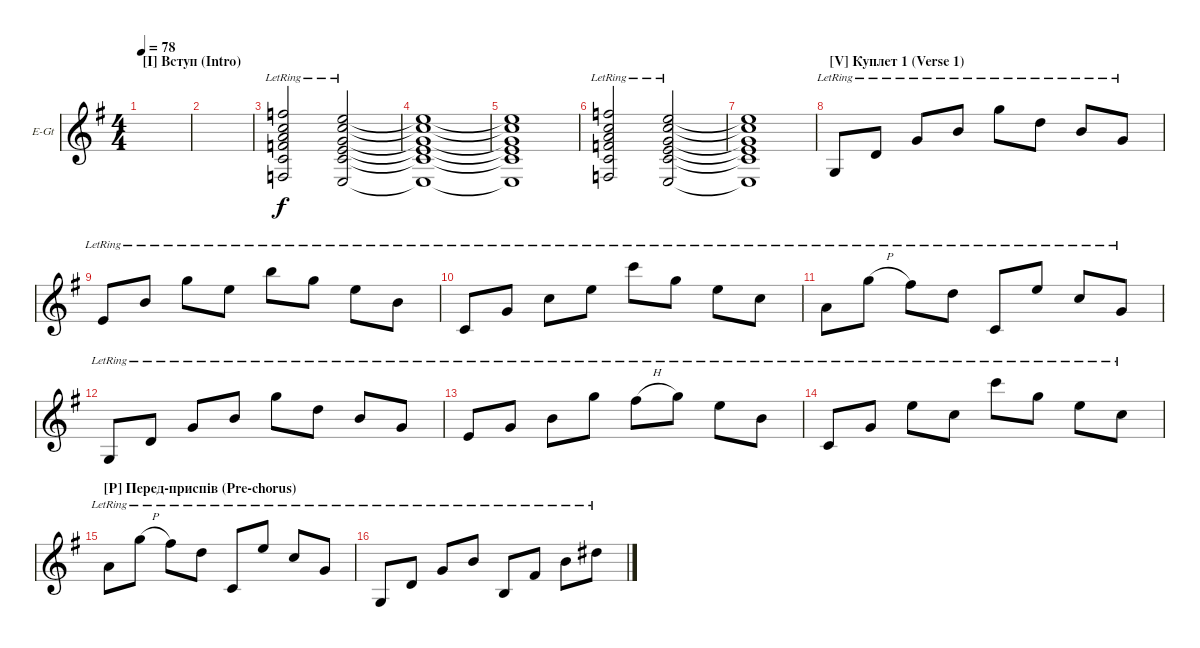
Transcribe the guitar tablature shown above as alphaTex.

\defaultSystemsLayout 4
\bracketExtendMode groupsimilarinstruments
\firstSystemTrackNameOrientation horizontal
\otherSystemsTrackNameOrientation horizontal
\track ("Electric Guitar (Billy Rankin)" "E-Gt") {instrument electricguitarclean}
\staff {score}
\tuning (E4 B3 G3 D3 A2 E2)
\ts (4 4)
\section ("I" "Вступ (Intro)")
\tempo 78
\clef g2
\ks eminor
|
|
(1.6{lr} 3.5{lr} 3.4{lr} 2.3{lr} 1.2{lr} 1.1{lr}).2 (0.6{lr} 3.5{lr} 2.4{lr} 0.3{lr} 1.2{lr} 0.1{lr}).2 |
(0.6{t} 3.5{t} 2.4{t} 0.3{t} 1.2{t} 0.1{t}).1 |
(0.6{t} 3.5{t} 2.4{t} 0.3{t} 1.2{t} 0.1{t}).1 |
(1.6{lr} 3.5{lr} 3.4{lr} 2.3{lr} 1.2{lr} 1.1{lr}).2 (0.6{lr} 3.5{lr} 2.4{lr} 0.3{lr} 1.2{lr} 0.1{lr}).2 |
(0.6{t} 3.5{t} 2.4{t} 0.3{t} 1.2{t} 0.1{t}).1 |
\section ("V" "Куплет 1 (Verse 1)")
3.6{lr}.8 5.5{lr}.8 5.4{lr}.8 4.3{lr}.8 3.1{lr}.8 3.2{lr}.8 4.3{lr}.8 5.4{lr}.8 |
7.5{lr}.8 9.4{lr}.8 8.2{lr}.8 9.3{lr}.8 7.1{lr}.8 8.2{lr}.8 9.3{lr}.8 9.4{lr}.8 |
8.6{lr}.8 10.5{lr}.8 10.4{lr}.8 9.3{lr}.8 8.1{lr}.8 8.2{lr}.8 9.3{lr}.8 10.4{lr}.8 |
2.3{lr}.8 3.1{h lr}.8 2.1{lr}.8 3.2{lr}.8 3.5{lr}.8 0.1{lr}.8 1.2{lr}.8 0.3{lr}.8 |
3.6{lr}.8 5.5{lr}.8 5.4{lr}.8 4.3{lr}.8 3.1{lr}.8 3.2{lr}.8 4.3{lr}.8 5.4{lr}.8 |
2.4{lr}.8 0.3{lr}.8 0.2{lr}.8 3.1{lr}.8 2.1{h lr}.8 3.1{lr}.8 0.1{lr}.8 0.2{lr}.8 |
8.6{lr}.8 10.5{lr}.8 9.3{lr}.8 10.4{lr}.8 8.1{lr}.8 8.2{lr}.8 9.3{lr}.8 10.4{lr}.8 |
\section ("P" "Перед-приспів (Pre-chorus)")
2.3{lr}.8 3.1{h lr}.8 2.1{lr}.8 3.2{lr}.8 3.5{lr}.8 0.1{lr}.8 1.2{lr}.8 0.3{lr}.8 |
3.6{lr}.8{dy f} 5.5{lr}.8 5.4{lr}.8 4.3{lr}.8 2.5{lr}.8 4.4{lr}.8 4.3{lr}.8 4.2{lr}.8
